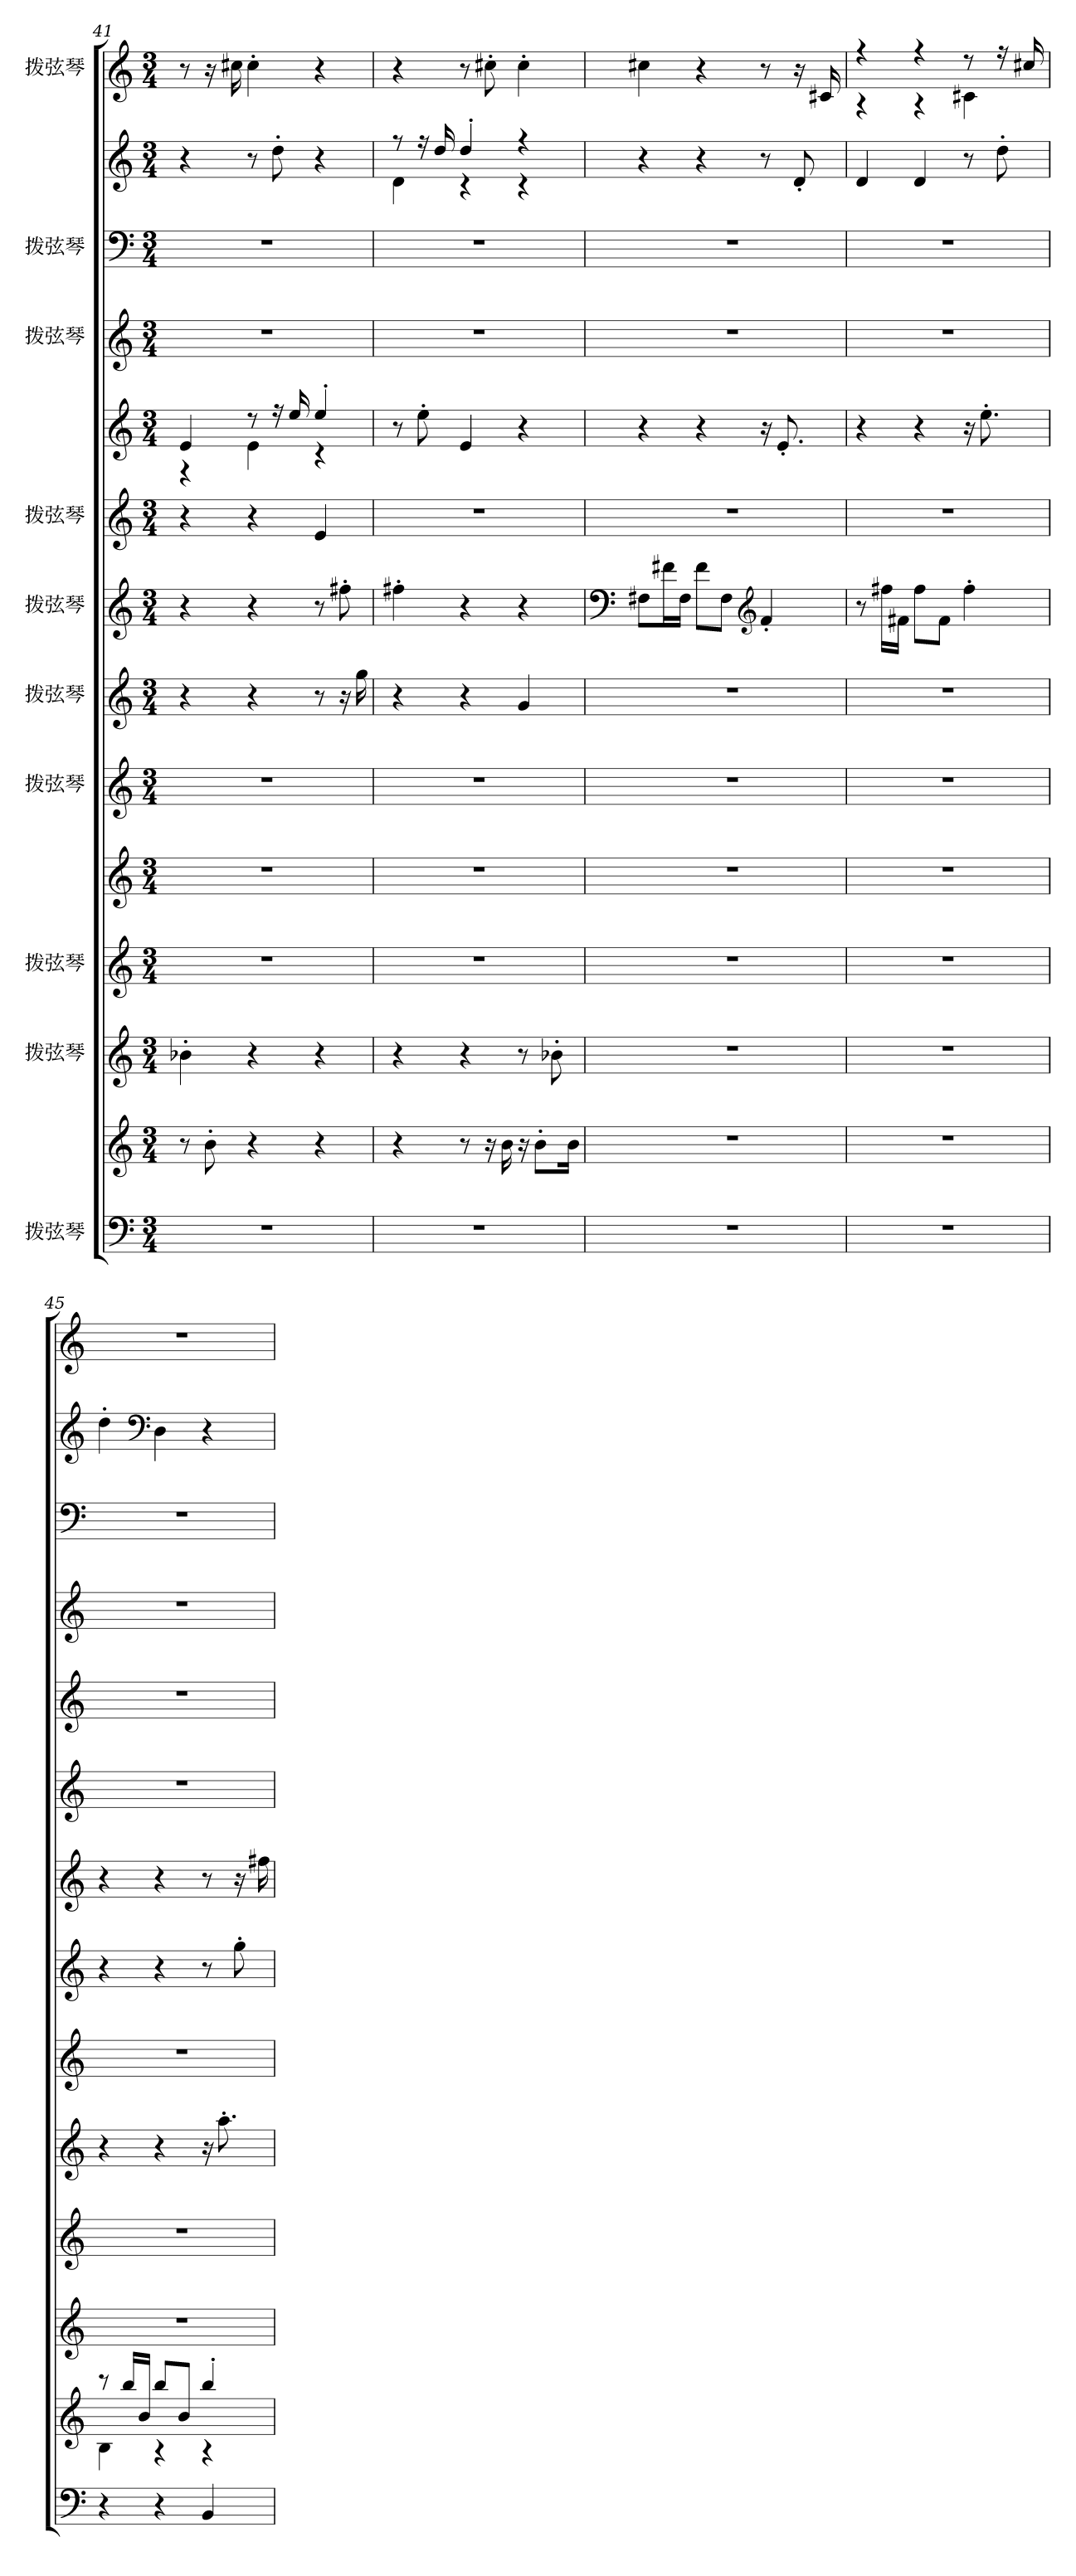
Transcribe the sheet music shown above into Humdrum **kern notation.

**kern	**kern	**kern	**kern	**kern	**kern	**kern	**kern	**kern	**kern	**kern	**kern	**kern	**kern
*part10	*part10	*part9	*part8	*part8	*part7	*part6	*part5	*part4	*part4	*part3	*part2	*part2	*part1
*staff14	*staff13	*staff12	*staff11	*staff10	*staff9	*staff8	*staff7	*staff6	*staff5	*staff4	*staff3	*staff2	*staff1
*I"拨弦琴	*	*I"拨弦琴	*I"拨弦琴	*	*I"拨弦琴	*I"拨弦琴	*I"拨弦琴	*I"拨弦琴	*	*I"拨弦琴	*I"拨弦琴	*	*I"拨弦琴
*clefF4	*clefG2	*clefG2	*clefG2	*clefG2	*clefG2	*clefG2	*clefG2	*clefG2	*clefG2	*clefG2	*clefF4	*clefG2	*clefG2
*k[]	*k[]	*k[]	*k[]	*k[]	*k[]	*k[]	*k[]	*k[]	*k[]	*k[]	*k[]	*k[]	*k[]
*M3/4	*M3/4	*M3/4	*M3/4	*M3/4	*M3/4	*M3/4	*M3/4	*M3/4	*M3/4	*M3/4	*M3/4	*M3/4	*M3/4
=41	=41	=41	=41	=41	=41	=41	=41	=41	=41	=41	=41	=41	=41
*	*	*	*	*	*	*	*	*	*^	*	*	*	*
2.r	8r	4b-X'\	2.r	2.r	2.r	4r	4r	4r	4e/	4r	2.r	2.r	4r	8r
.	8b'\	.	.	.	.	.	.	.	.	.	.	.	.	16r
.	.	.	.	.	.	.	.	.	.	.	.	.	.	16cc#X\
.	4r	4r	.	.	.	4r	4r	4r	8r	4e\	.	.	8r	4cc#'\
.	.	.	.	.	.	.	.	.	16r	.	.	.	8dd'\	.
.	.	.	.	.	.	.	.	.	16ee/	.	.	.	.	.
.	4r	4r	.	.	.	8r	8r	4e/	4ee'/	4r	.	.	4r	4r
.	.	.	.	.	.	16r	8ff#X'\	.	.	.	.	.	.	.
.	.	.	.	.	.	16gg\	.	.	.	.	.	.	.	.
*	*	*	*	*	*	*	*	*	*v	*v	*	*	*	*
=42	=42	=42	=42	=42	=42	=42	=42	=42	=42	=42	=42	=42	=42
*	*	*	*	*	*	*	*	*	*	*	*	*^	*
2.r	4r	4r	2.r	2.r	2.r	4r	4ff#X'\	2.r	8r	2.r	2.r	8r	4d\	4r
.	.	.	.	.	.	.	.	.	8ee'\	.	.	16r	.	.
.	.	.	.	.	.	.	.	.	.	.	.	16dd/	.	.
.	8r	4r	.	.	.	4r	4r	.	4e/	.	.	4dd'/	4r	8r
.	16r	.	.	.	.	.	.	.	.	.	.	.	.	8cc#X'\
.	16b\	.	.	.	.	.	.	.	.	.	.	.	.	.
.	16r	8r	.	.	.	4g/	4r	.	4r	.	.	4r	4r	4cc#'\
.	8b'\L	.	.	.	.	.	.	.	.	.	.	.	.	.
.	.	8b-X'\	.	.	.	.	.	.	.	.	.	.	.	.
.	16b\Jk	.	.	.	.	.	.	.	.	.	.	.	.	.
*	*	*	*	*	*	*	*	*	*	*	*	*v	*v	*
!!LO:PB:g=z
=43	=43	=43	=43	=43	=43	=43	=43	=43	=43	=43	=43	=43	=43
*	*	*	*	*	*	*	*clefF4	*	*	*	*	*	*
2.r	2.r	2.r	2.r	2.r	2.r	2.r	8F#X\L	2.r	4r	2.r	2.r	4r	4cc#X\
.	.	.	.	.	.	.	16f#X\L	.	.	.	.	.	.
.	.	.	.	.	.	.	16F#\JJ	.	.	.	.	.	.
.	.	.	.	.	.	.	8f#\L	.	4r	.	.	4r	4r
.	.	.	.	.	.	.	8F#\J	.	.	.	.	.	.
*	*	*	*	*	*	*	*clefG2	*	*	*	*	*	*
.	.	.	.	.	.	.	4f#'/	.	16r	.	.	8r	8r
.	.	.	.	.	.	.	.	.	8.e'/	.	.	.	.
.	.	.	.	.	.	.	.	.	.	.	.	8d'/	16r
.	.	.	.	.	.	.	.	.	.	.	.	.	16c#X/
=44	=44	=44	=44	=44	=44	=44	=44	=44	=44	=44	=44	=44	=44
*	*	*	*	*	*	*	*	*	*	*	*	*	*^
2.r	2.r	2.r	2.r	2.r	2.r	2.r	8r	2.r	4r	2.r	2.r	4d/	4r	4r
.	.	.	.	.	.	.	16ff#X\LL	.	.	.	.	.	.	.
.	.	.	.	.	.	.	16f#X\JJ	.	.	.	.	.	.	.
.	.	.	.	.	.	.	8ff#\L	.	4r	.	.	4d/	4r	4r
.	.	.	.	.	.	.	8f#\J	.	.	.	.	.	.	.
.	.	.	.	.	.	.	4ff#'\	.	16r	.	.	8r	8r	4c#X\
.	.	.	.	.	.	.	.	.	8.ee'\	.	.	.	.	.
.	.	.	.	.	.	.	.	.	.	.	.	8dd'\	16r	.
.	.	.	.	.	.	.	.	.	.	.	.	.	16cc#X/	.
*	*	*	*	*	*	*	*	*	*	*	*	*	*v	*v
=45	=45	=45	=45	=45	=45	=45	=45	=45	=45	=45	=45	=45	=45
*	*^	*	*	*	*	*	*	*	*	*	*	*	*
4r	8r	4B\	2.r	2.r	4r	2.r	4r	4r	2.r	2.r	2.r	2.r	4dd'\	2.r
.	16bb/LL	.	.	.	.	.	.	.	.	.	.	.	.	.
.	16b/JJ	.	.	.	.	.	.	.	.	.	.	.	.	.
*	*	*	*	*	*	*	*	*	*	*	*	*	*clefF4	*
4r	8bb/L	4r	.	.	4r	.	4r	4r	.	.	.	.	4D\	.
.	8b/J	.	.	.	.	.	.	.	.	.	.	.	.	.
4BB/	4bb'/	4r	.	.	16r	.	8r	8r	.	.	.	.	4r	.
.	.	.	.	.	8.aa'\	.	.	.	.	.	.	.	.	.
.	.	.	.	.	.	.	8gg'\	16r	.	.	.	.	.	.
.	.	.	.	.	.	.	.	16ff#X\	.	.	.	.	.	.
*	*v	*v	*	*	*	*	*	*	*	*	*	*	*	*
=	=	=	=	=	=	=	=	=	=	=	=	=	=
*-	*-	*-	*-	*-	*-	*-	*-	*-	*-	*-	*-	*-	*-
